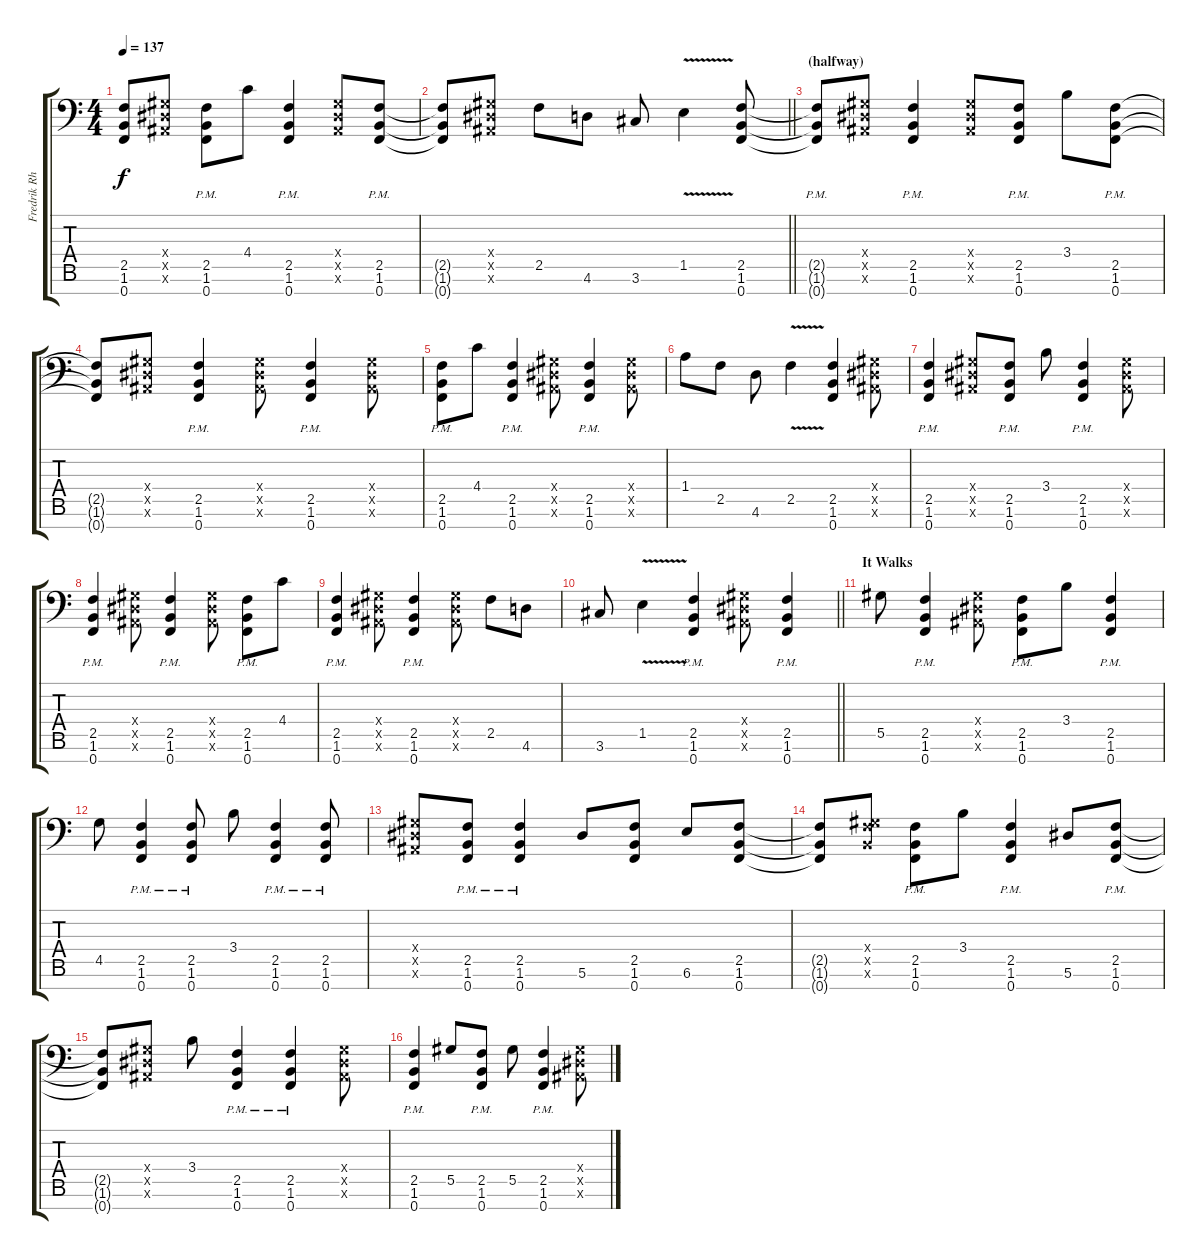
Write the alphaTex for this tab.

\track ("Fredrik Rhythm" "Fredrik Rh") {instrument distortionguitar}
\staff {score tabs}
\tuning (Bb3 Gb3 Db3 Ab2 Eb2 Bb1 F1) {hide}
\ts (4 4)
\tempo 137
\clef f4
\ks c
(2.5{t} 1.6{t} 0.7{t}).8{dy f} (0.4{x} 0.5{x} 0.6{x}).8 (2.5{pm} 1.6 0.7).8 4.4.8 (2.5{pm} 1.6{pm} 0.7{pm}).4 (0.4{x} 0.5{x} 0.6{x}).8 (2.5{pm} 1.6{pm} 0.7{pm}).8 |
\barLineRight lightlight
(2.5{t} 1.6{t} 0.7{t}).8 (0.4{x} 0.5{x} 0.6{x}).8 2.5.8 4.6.8 3.6.8 1.5{v}.4 (2.5 1.6 0.7).8 |
\section ("" "(halfway)")
(2.5{pm t} 1.6{pm t} 0.7{pm t}).8 (0.4{x} 0.5{x} 0.6{x}).8 (2.5{pm} 1.6{pm} 0.7{pm}).4 (0.4{x} 0.5{x} 0.6{x}).8 (2.5{pm} 1.6 0.7).8 3.4.8 (2.5{pm} 1.6{pm} 0.7{pm}).8 |
(2.5{t} 1.6{t} 0.7{t}).8 (0.4{x} 0.5{x} 0.6{x}).8 (2.5{pm} 1.6{pm} 0.7{pm}).4 (0.4{x} 0.5{x} 0.6{x}).8 (2.5{pm} 1.6{pm} 0.7{pm}).4 (0.4{x} 0.5{x} 0.6{x}).8 |
(2.5{pm} 1.6 0.7).8 4.4.8 (2.5{pm} 1.6{pm} 0.7{pm}).4 (0.4{x} 0.5{x} 0.6{x}).8 (2.5{pm} 1.6{pm} 0.7{pm}).4 (0.4{x} 0.5{x} 0.6{x}).8 |
1.4.8 2.5.8 4.6.8 2.5{v}.4 (2.5 1.6 0.7).4 (0.4{x} 0.5{x} 0.6{x}).8 |
(2.5{pm} 1.6{pm} 0.7{pm}).4 (0.4{x} 0.5{x} 0.6{x}).8 (2.5{pm} 1.6{pm} 0.7{pm}).8 3.4.8 (2.5{pm} 1.6{pm} 0.7{pm}).4 (0.4{x} 0.5{x} 0.6{x}).8 |
(2.5{pm} 1.6{pm} 0.7{pm}).4 (0.4{x} 0.5{x} 0.6{x}).8 (2.5{pm} 1.6{pm} 0.7{pm}).4 (0.4{x} 0.5{x} 0.6{x}).8 (2.5{pm} 1.6 0.7).8 4.4.8 |
(2.5{pm} 1.6{pm} 0.7{pm}).4 (0.4{x} 0.5{x} 0.6{x}).8 (2.5{pm} 1.6{pm} 0.7{pm}).4 (0.4{x} 0.5{x} 0.6{x}).8 2.5.8 4.6.8 |
\barLineRight lightlight
3.6.8 1.5{v}.4 (2.5{pm} 1.6{pm} 0.7{pm}).4 (0.4{x} 0.5{x} 0.6{x}).8 (2.5{pm} 1.6{pm} 0.7{pm}).4 |
\section ("" "It Walks")
5.5.8 (2.5{pm} 1.6{pm} 0.7{pm}).4 (0.4{x} 0.5{x} 0.6{x}).8 (2.5{pm} 1.6{pm} 0.7{pm}).8 3.4.8 (2.5{pm} 1.6{pm} 0.7{pm}).4 |
4.5.8 (2.5{pm} 1.6{pm} 0.7{pm}).4 (2.5{pm} 1.6{pm} 0.7{pm}).8 3.4.8 (2.5{pm} 1.6{pm} 0.7{pm}).4 (2.5{pm} 1.6{pm} 0.7{pm}).8 |
(0.4{x} 0.5{x} 0.6{x}).8 (2.5{pm} 1.6{pm} 0.7{pm}).8 (2.5{pm} 1.6{pm} 0.7{pm}).4 5.6.8 (2.5 1.6 0.7).8 6.6.8 (2.5 1.6 0.7).8 |
(2.5{t} 1.6{t} 0.7{t}).8 (0.4{x} 2.5{x} 1.6{x}).8 (2.5{pm} 1.6{pm} 0.7{pm}).8 3.4.8 (2.5{pm} 1.6{pm} 0.7{pm}).4 5.6.8 (2.5{pm} 1.6{pm} 0.7{pm}).8 |
(2.5{t} 1.6{t} 0.7{t}).8 (0.4{x} 0.5{x} 0.6{x}).8 3.4.8 (2.5{pm} 1.6{pm} 0.7{pm}).4 (2.5{pm} 1.6{pm} 0.7{pm}).4 (0.4{x} 0.5{x} 0.6{x}).8 |
(2.5{pm} 1.6{pm} 0.7{pm}).4 5.5.8 (2.5{pm} 1.6{pm} 0.7{pm}).8 5.5.8 (2.5{pm} 1.6{pm} 0.7{pm}).4 (0.4{x} 0.5{x} 0.6{x}).8
